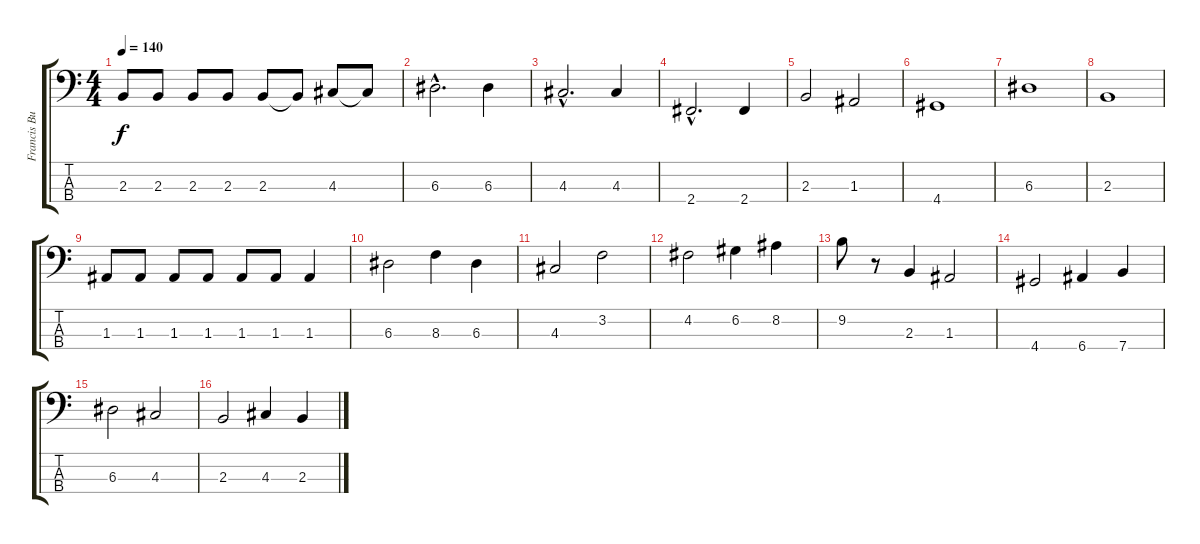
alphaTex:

\track ("Francis Buchholtz" "Francis Bu") {instrument electricbassfinger}
\staff {score tabs}
\tuning (G2 D2 A1 E1) {hide}
\ts (4 4)
\tempo 140
\clef f4
\ks c
2.3.8{dy f} 2.3.8 2.3.8 2.3.8 2.3.8 2.3{t}.8 4.3.8 4.3{t}.8 |
6.3{hac}.2{d} 6.3.4 |
4.3{hac}.2{d} 4.3.4 |
2.4{hac}.2{d} 2.4.4 |
2.3.2 1.3.2 |
4.4.1 |
6.3.1 |
2.3.1 |
1.3.8 1.3.8 1.3.8 1.3.8 1.3.8 1.3.8 1.3.4 |
6.3.2 8.3.4 6.3.4 |
4.3.2 3.2.2 |
4.2.2 6.2.4 8.2.4 |
9.2.8 r.8 2.3.4 1.3.2 |
4.4.2 6.4.4 7.4.4 |
6.3.2 4.3.2 |
2.3.2 4.3.4 2.3.4
